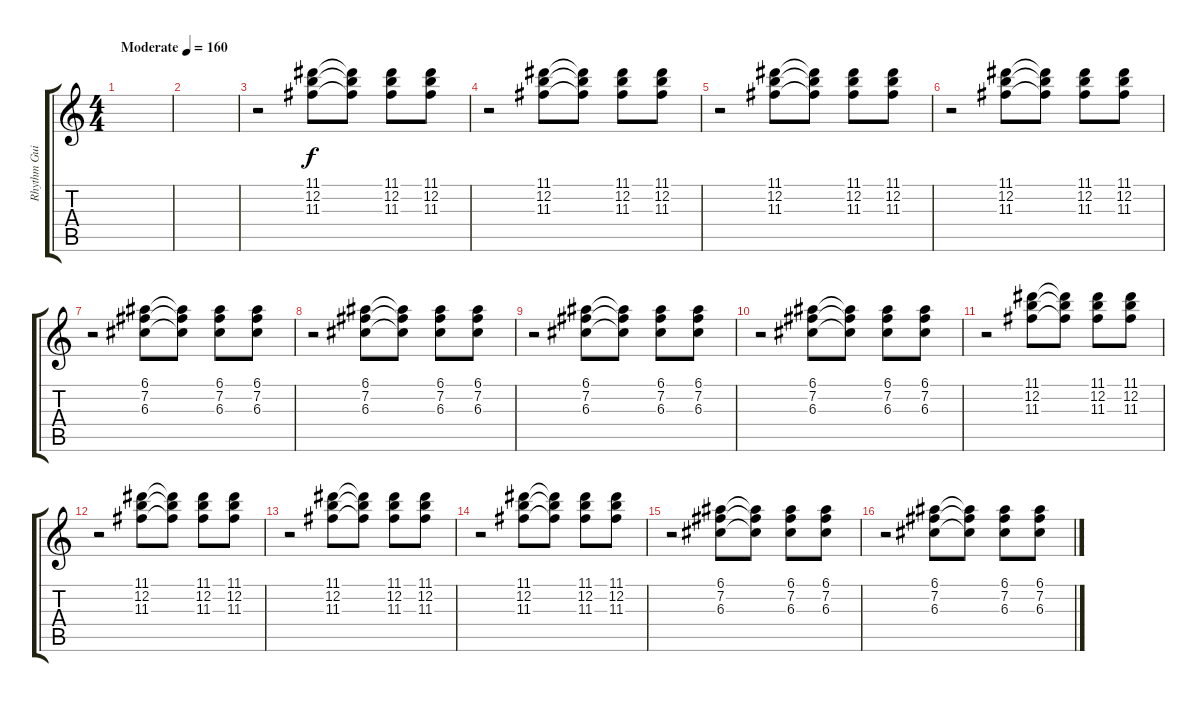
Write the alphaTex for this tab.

\track ("Rhythm Guitar" "Rhythm Gui") {instrument overdrivenguitar bank 255}
\staff {score tabs}
\tuning (E4 B3 G3 D3 A2 E2) {hide}
\ts (4 4)
\tempo (160 "Moderate")
\clef g2
\ks c
|
|
r.2 (11.1 12.2 11.3).8 (11.1{t} 12.2{t} 11.3{t}).8 (11.1 12.2 11.3).8 (11.1 12.2 11.3).8 |
r.2 (11.1 12.2 11.3).8 (11.1{t} 12.2{t} 11.3{t}).8 (11.1 12.2 11.3).8 (11.1 12.2 11.3).8 |
r.2 (11.1 12.2 11.3).8 (11.1{t} 12.2{t} 11.3{t}).8 (11.1 12.2 11.3).8 (11.1 12.2 11.3).8 |
r.2 (11.1 12.2 11.3).8 (11.1{t} 12.2{t} 11.3{t}).8 (11.1 12.2 11.3).8 (11.1 12.2 11.3).8 |
r.2 (6.1 7.2 6.3).8 (6.1{t} 7.2{t} 6.3{t}).8 (6.1 7.2 6.3).8 (6.1 7.2 6.3).8 |
r.2 (6.1 7.2 6.3).8 (6.1{t} 7.2{t} 6.3{t}).8 (6.1 7.2 6.3).8 (6.1 7.2 6.3).8 |
r.2 (6.1 7.2 6.3).8 (6.1{t} 7.2{t} 6.3{t}).8 (6.1 7.2 6.3).8 (6.1 7.2 6.3).8 |
r.2 (6.1 7.2 6.3).8 (6.1{t} 7.2{t} 6.3{t}).8 (6.1 7.2 6.3).8 (6.1 7.2 6.3).8 |
r.2 (11.1 12.2 11.3).8 (11.1{t} 12.2{t} 11.3{t}).8 (11.1 12.2 11.3).8 (11.1 12.2 11.3).8 |
r.2 (11.1 12.2 11.3).8 (11.1{t} 12.2{t} 11.3{t}).8 (11.1 12.2 11.3).8 (11.1 12.2 11.3).8 |
r.2 (11.1 12.2 11.3).8 (11.1{t} 12.2{t} 11.3{t}).8 (11.1 12.2 11.3).8 (11.1 12.2 11.3).8 |
r.2 (11.1 12.2 11.3).8 (11.1{t} 12.2{t} 11.3{t}).8 (11.1 12.2 11.3).8 (11.1 12.2 11.3).8 |
r.2 (6.1 7.2 6.3).8 (6.1{t} 7.2{t} 6.3{t}).8 (6.1 7.2 6.3).8 (6.1 7.2 6.3).8 |
r.2 (6.1 7.2 6.3).8 (6.1{t} 7.2{t} 6.3{t}).8 (6.1 7.2 6.3).8 (6.1 7.2 6.3).8
